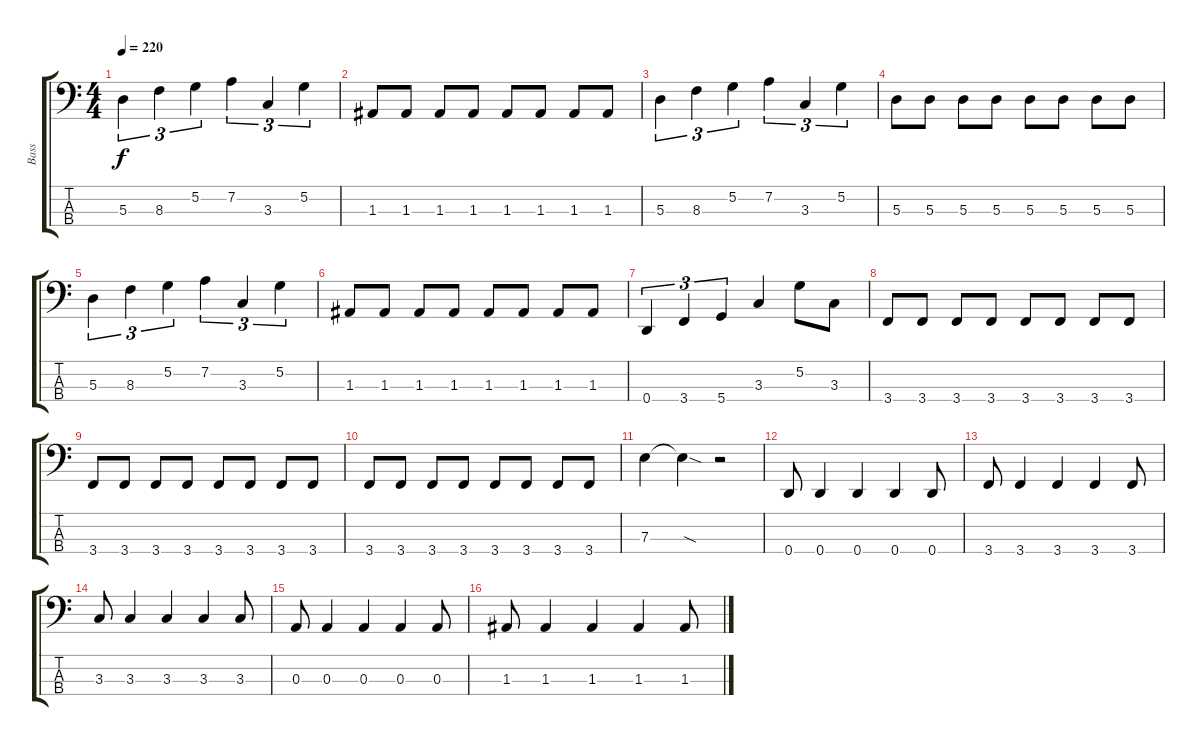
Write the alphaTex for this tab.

\track ("Bass" "Bass") {instrument electricbasspick}
\staff {score tabs}
\tuning (G2 D2 A1 D1) {hide}
\ts (4 4)
\tempo 220
\clef f4
\ks c
5.3.4{tu (3 2) dy f} 8.3.4{tu (3 2)} 5.2.4{tu (3 2)} 7.2.4{tu (3 2)} 3.3.4{tu (3 2)} 5.2.4{tu (3 2)} |
1.3.8 1.3.8 1.3.8 1.3.8 1.3.8 1.3.8 1.3.8 1.3.8 |
5.3.4{tu (3 2)} 8.3.4{tu (3 2)} 5.2.4{tu (3 2)} 7.2.4{tu (3 2)} 3.3.4{tu (3 2)} 5.2.4{tu (3 2)} |
5.3.8 5.3.8 5.3.8 5.3.8 5.3.8 5.3.8 5.3.8 5.3.8 |
5.3.4{tu (3 2)} 8.3.4{tu (3 2)} 5.2.4{tu (3 2)} 7.2.4{tu (3 2)} 3.3.4{tu (3 2)} 5.2.4{tu (3 2)} |
1.3.8 1.3.8 1.3.8 1.3.8 1.3.8 1.3.8 1.3.8 1.3.8 |
0.4.4{tu (3 2)} 3.4.4{tu (3 2)} 5.4.4{tu (3 2)} 3.3.4 5.2.8 3.3.8 |
3.4.8 3.4.8 3.4.8 3.4.8 3.4.8 3.4.8 3.4.8 3.4.8 |
3.4.8 3.4.8 3.4.8 3.4.8 3.4.8 3.4.8 3.4.8 3.4.8 |
3.4.8 3.4.8 3.4.8 3.4.8 3.4.8 3.4.8 3.4.8 3.4.8 |
7.3.4 7.3{sod t}.4 r.2 |
0.4.8 0.4.4 0.4.4 0.4.4 0.4.8 |
3.4.8 3.4.4 3.4.4 3.4.4 3.4.8 |
3.3.8 3.3.4 3.3.4 3.3.4 3.3.8 |
0.3.8 0.3.4 0.3.4 0.3.4 0.3.8 |
1.3.8 1.3.4 1.3.4 1.3.4 1.3.8
